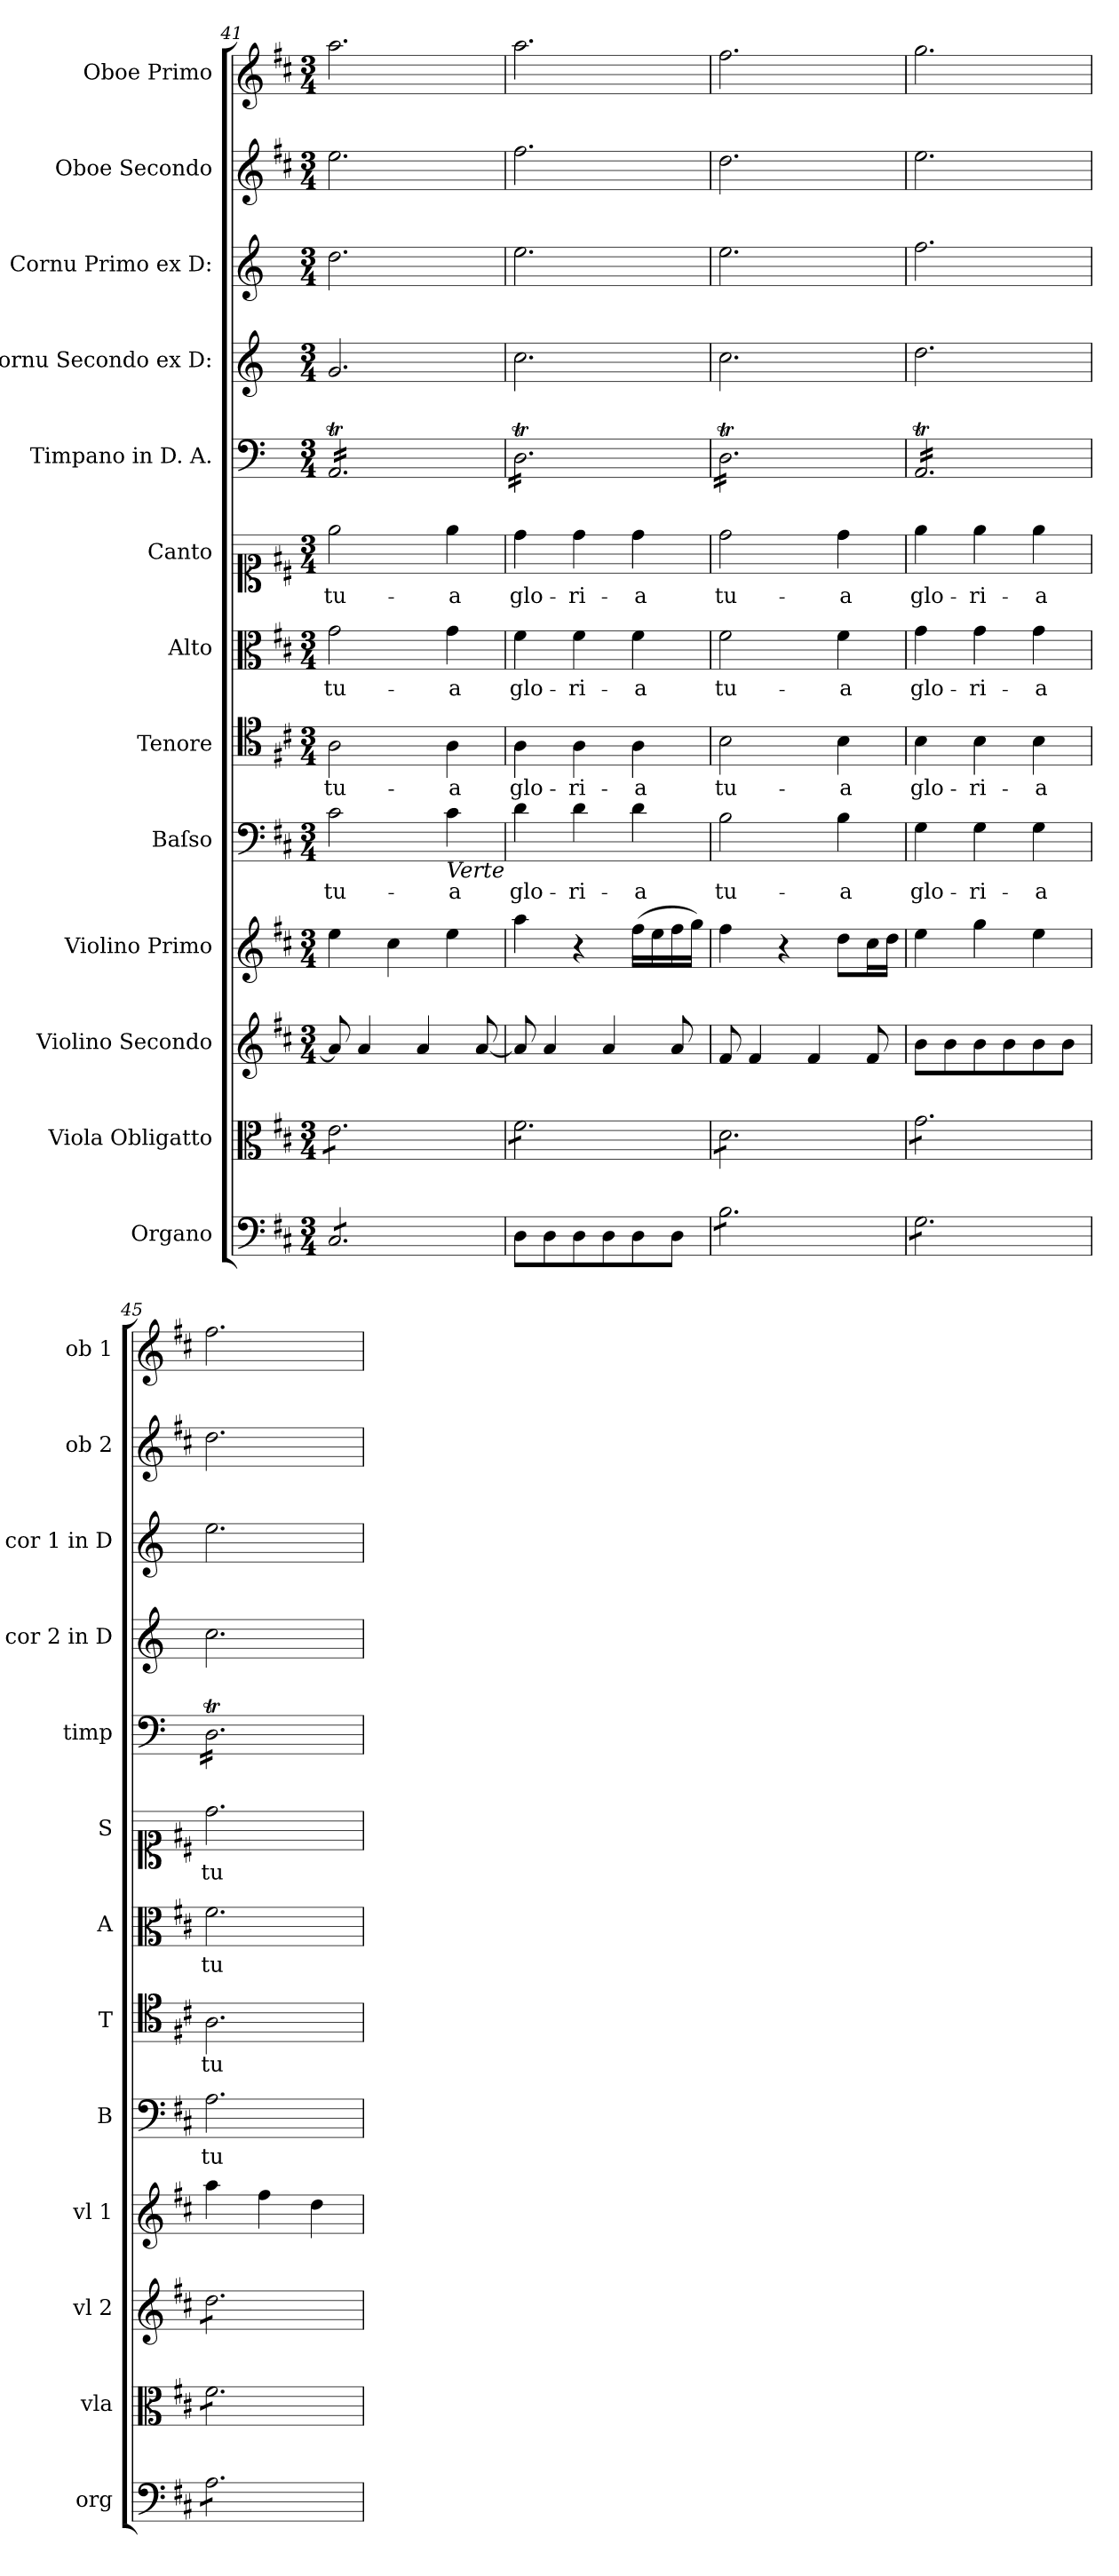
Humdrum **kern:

**kern	**kern	**kern	**kern	**kern	**text	**kern	**text	**kern	**text	**kern	**text	**kern	**kern	**kern	**kern	**kern
*part13	*part12	*part11	*part10	*part9	*part9	*part8	*part8	*part7	*part7	*part6	*part6	*part5	*part4	*part3	*part2	*part1
*staff13	*staff12	*staff11	*staff10	*staff9	*staff9	*staff8	*staff8	*staff7	*staff7	*staff6	*staff6	*staff5	*staff4	*staff3	*staff2	*staff1
*I"Organo	*I"Viola Obligatto	*I"Violino Secondo	*I"Violino Primo	*I"Baſso	*	*I"Tenore	*	*I"Alto	*	*I"Canto	*	*I"Timpano in D. A.	*I"Cornu Secondo ex D:	*I"Cornu Primo ex D:	*I"Oboe Secondo	*I"Oboe Primo
*I'org	*I'vla	*I'vl 2	*I'vl 1	*I'B	*	*I'T	*	*I'A	*	*I'S	*	*I'timp	*I'cor 2 in D	*I'cor 1 in D	*I'ob 2	*I'ob 1
*clefF4	*clefC3	*clefG2	*clefG2	*clefF4	*	*clefC4	*	*clefC3	*	*clefC1	*	*clefF4	*clefG2	*clefG2	*clefG2	*clefG2
*	*	*	*	*	*	*	*	*	*	*	*	*	*ITrd6c10	*ITrd6c10	*	*
*k[f#c#]	*k[f#c#]	*k[f#c#]	*k[f#c#]	*k[f#c#]	*	*k[f#c#]	*	*k[f#c#]	*	*k[f#c#]	*	*	*k[f#c#]	*k[f#c#]	*k[f#c#]	*k[f#c#]
*M3/4	*M3/4	*M3/4	*M3/4	*M3/4	*	*M3/4	*	*M3/4	*	*M3/4	*	*M3/4	*M3/4	*M3/4	*M3/4	*M3/4
=41	=41	=41	=41	=41	=41	=41	=41	=41	=41	=41	=41	=41	=41	=41	=41	=41
!	!	!	!	!	!LO:LY:i	!	!LO:LY:i	!	!	!	!	!	!	!	!	!
*tremolo	*	*	*	*	*	*	*	*	*	*	*	*	*	*	*	*
*	*tremolo	*	*	*	*	*	*	*	*	*	*	*	*	*	*	*
*	*	*	*	*	*	*	*	*	*	*	*	*tremolo	*	*	*	*
8C#/L	8e\L	8a/]	4ee\	2c#\	tu-	2A\	tu-	2g\	tu-	2ee\	tu-	16AAT/LL	2.A/	2.e\	2.ee\	2.aa\
.	.	.	.	.	.	.	.	.	.	.	.	16AAT/	.	.	.	.
8C#/	8e\	4a/	.	.	.	.	.	.	.	.	.	16AAT/	.	.	.	.
.	.	.	.	.	.	.	.	.	.	.	.	16AAT/	.	.	.	.
8C#/	8e\	.	4cc#\	.	.	.	.	.	.	.	.	16AAT/	.	.	.	.
.	.	.	.	.	.	.	.	.	.	.	.	16AAT/	.	.	.	.
8C#/	8e\	4a/	.	.	.	.	.	.	.	.	.	16AAT/	.	.	.	.
.	.	.	.	.	.	.	.	.	.	.	.	16AAT/	.	.	.	.
!	!	!	!	!LO:TX:b:i:t=Verte	!	!	!	!	!	!	!	!	!	!	!	!
!	!	!	!	!	!LO:LY:i	!	!LO:LY:i	!	!	!	!	!	!	!	!	!
8C#/	8e\	.	4ee\	4c#\	-a	4A\	-a	4g\	-a	4ee\	-a	16AAT/	.	.	.	.
.	.	.	.	.	.	.	.	.	.	.	.	16AAT/	.	.	.	.
8C#/J	8e\J	[8a/	.	.	.	.	.	.	.	.	.	16AAT/	.	.	.	.
*Xtremolo	*	*	*	*	*	*	*	*	*	*	*	*	*	*	*	*
.	.	.	.	.	.	.	.	.	.	.	.	16AAT/JJ	.	.	.	.
=42	=42	=42	=42	=42	=42	=42	=42	=42	=42	=42	=42	=42	=42	=42	=42	=42
!	!	!	!	!	!	!	!	!	!LO:LY:i	!	!	!	!	!	!	!
8D\L	8f#\L	8a/]	4aa\	4d\	glo-	4A\	glo-	4f#\	glo-	4dd\	glo-	16DT\LL	2.d\	2.f#\	2.ff#\	2.aa\
.	.	.	.	.	.	.	.	.	.	.	.	16DT\	.	.	.	.
8D\	8f#\	4a/	.	.	.	.	.	.	.	.	.	16DT\	.	.	.	.
.	.	.	.	.	.	.	.	.	.	.	.	16DT\	.	.	.	.
!	!	!	!	!	!	!	!	!	!LO:LY:i	!	!	!	!	!	!	!
8D\	8f#\	.	4r	4d\	-ri-	4A\	-ri-	4f#\	-ri-	4dd\	-ri-	16DT\	.	.	.	.
.	.	.	.	.	.	.	.	.	.	.	.	16DT\	.	.	.	.
8D\	8f#\	4a/	.	.	.	.	.	.	.	.	.	16DT\	.	.	.	.
.	.	.	.	.	.	.	.	.	.	.	.	16DT\	.	.	.	.
!	!	!	!	!	!	!	!	!	!LO:LY:i	!	!	!	!	!	!	!
8D\	8f#\	.	(16ff#\LL	4d\	-a	4A\	-a	4f#\	-a	4dd\	-a	16DT\	.	.	.	.
.	.	.	16ee\	.	.	.	.	.	.	.	.	16DT\	.	.	.	.
8D\J	8f#\J	8a/	16ff#\	.	.	.	.	.	.	.	.	16DT\	.	.	.	.
.	.	.	16gg\JJ)	.	.	.	.	.	.	.	.	16DT\JJ	.	.	.	.
=43	=43	=43	=43	=43	=43	=43	=43	=43	=43	=43	=43	=43	=43	=43	=43	=43
!	!	!	!	!	!	!	!	!	!LO:LY:i	!	!	!	!	!	!	!
*tremolo	*	*	*	*	*	*	*	*	*	*	*	*	*	*	*	*
8B\L	8d\L	8f#/	4ff#\	2B\	tu-	2B\	tu-	2f#\	tu-	2dd\	tu-	16DT\LL	2.d\	2.f#\	2.dd\	2.ff#\
.	.	.	.	.	.	.	.	.	.	.	.	16DT\	.	.	.	.
8B\	8d\	4f#/	.	.	.	.	.	.	.	.	.	16DT\	.	.	.	.
.	.	.	.	.	.	.	.	.	.	.	.	16DT\	.	.	.	.
8B\	8d\	.	4r	.	.	.	.	.	.	.	.	16DT\	.	.	.	.
.	.	.	.	.	.	.	.	.	.	.	.	16DT\	.	.	.	.
8B\	8d\	4f#/	.	.	.	.	.	.	.	.	.	16DT\	.	.	.	.
.	.	.	.	.	.	.	.	.	.	.	.	16DT\	.	.	.	.
!	!	!	!	!	!	!	!	!	!LO:LY:i	!	!	!	!	!	!	!
8B\	8d\	.	8dd\L	4B\	-a	4B\	-a	4f#\	-a	4dd\	-a	16DT\	.	.	.	.
.	.	.	.	.	.	.	.	.	.	.	.	16DT\	.	.	.	.
8B\J	8d\J	8f#/	16cc#\L	.	.	.	.	.	.	.	.	16DT\	.	.	.	.
.	.	.	16dd\JJ	.	.	.	.	.	.	.	.	16DT\JJ	.	.	.	.
=44	=44	=44	=44	=44	=44	=44	=44	=44	=44	=44	=44	=44	=44	=44	=44	=44
8G\L	8g\L	8b\L	4ee\	4G\	glo-	4B\	glo-	4g\	glo-	4ee\	glo-	16AAT/LL	2.e\	2.g\	2.ee\	2.gg\
.	.	.	.	.	.	.	.	.	.	.	.	16AAT/	.	.	.	.
8G\	8g\	8b\	.	.	.	.	.	.	.	.	.	16AAT/	.	.	.	.
.	.	.	.	.	.	.	.	.	.	.	.	16AAT/	.	.	.	.
8G\	8g\	8b\	4gg\	4G\	-ri-	4B\	-ri-	4g\	-ri-	4ee\	-ri-	16AAT/	.	.	.	.
.	.	.	.	.	.	.	.	.	.	.	.	16AAT/	.	.	.	.
8G\	8g\	8b\	.	.	.	.	.	.	.	.	.	16AAT/	.	.	.	.
.	.	.	.	.	.	.	.	.	.	.	.	16AAT/	.	.	.	.
8G\	8g\	8b\	4ee\	4G\	-a	4B\	-a	4g\	-a	4ee\	-a	16AAT/	.	.	.	.
.	.	.	.	.	.	.	.	.	.	.	.	16AAT/	.	.	.	.
8G\J	8g\J	8b\J	.	.	.	.	.	.	.	.	.	16AAT/	.	.	.	.
.	.	.	.	.	.	.	.	.	.	.	.	16AAT/JJ	.	.	.	.
=45	=45	=45	=45	=45	=45	=45	=45	=45	=45	=45	=45	=45	=45	=45	=45	=45
*	*	*tremolo	*	*	*	*	*	*	*	*	*	*	*	*	*	*
8A\L	8f#\L	8dd\L	4aa\	2.A\	tu-	2.A\	tu-	2.f#\	tu-	2.dd\	tu-	16DT\LL	2.d\	2.f#\	2.dd\	2.ff#\
.	.	.	.	.	.	.	.	.	.	.	.	16DT\	.	.	.	.
8A\	8f#\	8dd\	.	.	.	.	.	.	.	.	.	16DT\	.	.	.	.
.	.	.	.	.	.	.	.	.	.	.	.	16DT\	.	.	.	.
8A\	8f#\	8dd\	4ff#\	.	.	.	.	.	.	.	.	16DT\	.	.	.	.
.	.	.	.	.	.	.	.	.	.	.	.	16DT\	.	.	.	.
8A\	8f#\	8dd\	.	.	.	.	.	.	.	.	.	16DT\	.	.	.	.
.	.	.	.	.	.	.	.	.	.	.	.	16DT\	.	.	.	.
8A\	8f#\	8dd\	4dd\	.	.	.	.	.	.	.	.	16DT\	.	.	.	.
.	.	.	.	.	.	.	.	.	.	.	.	16DT\	.	.	.	.
8A\J	8f#\J	8dd\J	.	.	.	.	.	.	.	.	.	16DT\	.	.	.	.
*	*	*Xtremolo	*	*	*	*	*	*	*	*	*	*	*	*	*	*
*	*Xtremolo	*	*	*	*	*	*	*	*	*	*	*	*	*	*	*
*Xtremolo	*	*	*	*	*	*	*	*	*	*	*	*	*	*	*	*
.	.	.	.	.	.	.	.	.	.	.	.	16DT\JJ	.	.	.	.
*	*	*	*	*	*	*	*	*	*	*	*	*Xtremolo	*	*	*	*
=	=	=	=	=	=	=	=	=	=	=	=	=	=	=	=	=
*-	*-	*-	*-	*-	*-	*-	*-	*-	*-	*-	*-	*-	*-	*-	*-	*-
